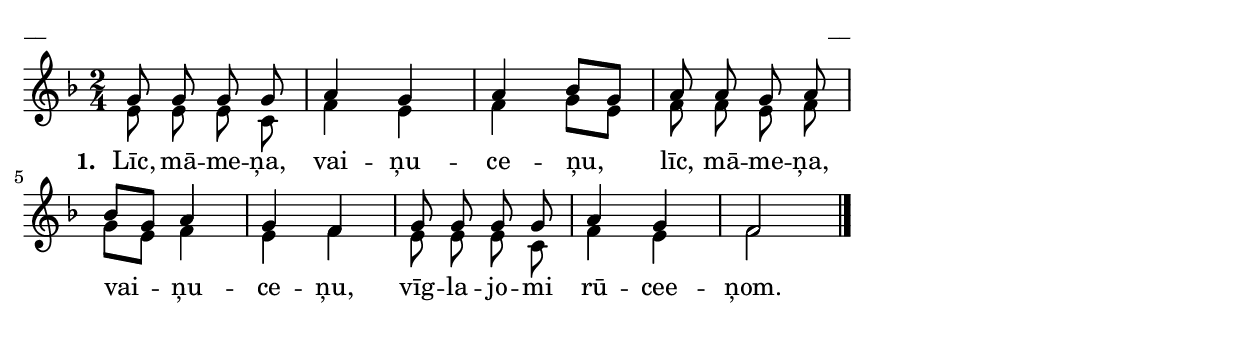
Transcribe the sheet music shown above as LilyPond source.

\version "2.13.18"

\paper {
line-width = 14\cm
left-margin = 0.4\cm
between-system-padding = 0.1\cm
between-system-space = 0.1\cm
}
% SBTZK, p.81
\layout {
indent = #0
ragged-last = ##f
}


voiceA = \relative c' {
\clef "treble"
\key f \major
\time 2/4 
g'8 g g g | a4 g | a bes8 [g] | a a g a |
bes [g] a4 | g f | g8 g g g | a4 g | f2 \bar"|."
}

lyricA = \lyricmode {
\set stanza = "1. "
Līc, mā -- me -- ņa, vai -- ņu -- ce -- ņu, līc, mā -- me -- ņa,
vai -- ņu -- ce -- ņu, vīg -- la -- jo -- mi rū -- cee -- ņom.
}

voiceB = \relative c'{
\clef "treble"
\key f \major
\time 2/4 
e8 e e c | f4 e | f g8 [e] | f f e f |
g [e] f4 | e f | e8 e e c | f4 e | f2 
}


fullScore = <<
%\new ChordNames { \chordsA }
\new Staff {
<<
\new Voice = "voiceA" { \voiceOne \autoBeamOff \voiceA }
\lyricsto "voiceA" \new Lyrics  \lyricA
\new Voice = "voiceB" { \voiceTwo \autoBeamOff \voiceB }
>>
}
>>



\score {
\fullScore
\header { piece = "__" opus = "__" }
}
\markup { \with-color #(x11-color 'white) \sans \smaller "__" }
\score {
\unfoldRepeats
\fullScore
\midi {
\context { \Staff \remove "Staff_performer" }
\context { \Voice \consists "Staff_performer" }
}
}


